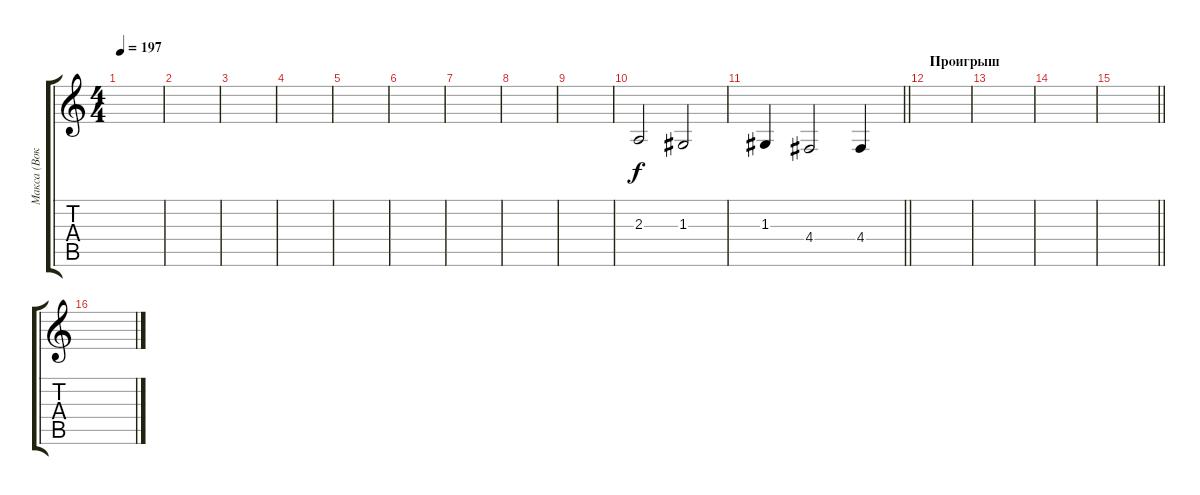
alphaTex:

\track ("Макса (Вокал)" "Макса (Вок") {instrument lead6voice}
\staff {score tabs}
\tuning (E4 B3 G3 D3 A2 E2) {hide}
\ts (4 4)
\tempo 197
\clef g2
\ks c
|
|
|
|
|
|
|
|
|
2.3.2 1.3.2 |
\barLineRight lightlight
1.3.4 4.4.2 4.4.4 |
\section ("" "Проигрыш")
|
|
|
\barLineRight lightlight
|
\section ("" "")
